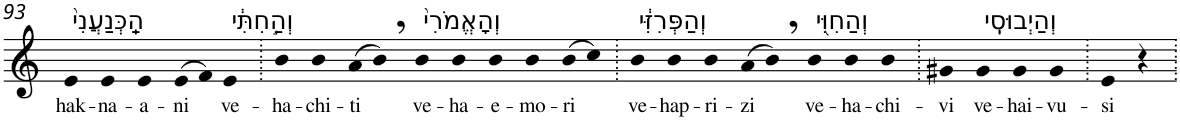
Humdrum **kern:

**kern	**text
*part1	*part1
*staff1	*staff1
*I"Piano	*
*I'Pno	*
!!LO:PB:g=z
*clefG2	*
*k[]	*
=93	=93
!LO:TX:a:t=הַֽכְּנַעֲנִי֙	!
!	!LO:LY:b
4e	hak-
!	!LO:LY:b
4e	-na-
!	!LO:LY:b
4e	-a-
!	!LO:LY:b
(>8e	-ni
8f)	.
!LO:TX:a:t=וְהַ֣חִתִּ֔י	!
!	!LO:LY:b
4e	ve-
=94.	=94.
!	!LO:LY:b
4b	-ha-
!	!LO:LY:b
4b	-chi-
!	!LO:LY:b
(>8a	-ti
8b,)	.
!LO:TX:a:t=וְהָאֱמֹרִי֙	!
!	!LO:LY:b
4b	ve-
!	!LO:LY:b
4b	-ha-
!	!LO:LY:b
4b	-e-
!	!LO:LY:b
4b	-mo-
!	!LO:LY:b
(>8b	-ri
8cc)	.
=95.	=95.
!LO:TX:a:t=וְהַפְּרִזִּ֔י	!
!	!LO:LY:b
4b	ve-
!	!LO:LY:b
4b	-hap-
!	!LO:LY:b
4b	-ri-
!	!LO:LY:b
(>8a	-zi
8b,)	.
!LO:TX:a:t=וְהַחִוִּ֖י	!
!	!LO:LY:b
4b	ve-
!	!LO:LY:b
4b	-ha-
!	!LO:LY:b
4b	-chi-
=96.	=96.
!	!LO:LY:b
4g#X	-vi
!LO:TX:a:t=וְהַיְבוּסִֽי	!
!	!LO:LY:b
4g#	ve-
!	!LO:LY:b
4g#	-hai-
!	!LO:LY:b
4g#	-vu-
=97.	=97.
!	!LO:LY:b
4e	-si
4r	.
=.	=.
*-	*-
